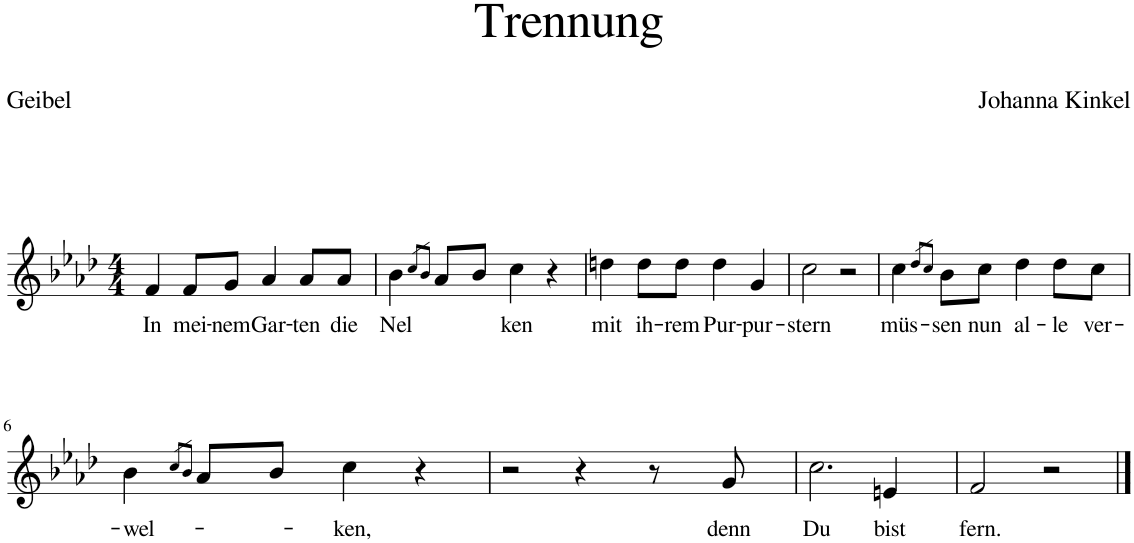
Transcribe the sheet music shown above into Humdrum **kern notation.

**kern	**text
*part1	*part1
*staff1	*staff1
*I"Piano	*
*I'Pno	*
*clefG2	*
*k[b-e-a-d-]	*
*M4/4	*
=1	=1
!	!LO:LY:b
4f/	In
!	!LO:LY:b
8f/L	mei-
!	!LO:LY:b
8g/J	-nem
!	!LO:LY:b
4a-/	Gar-
!	!LO:LY:b
8a-/L	-ten
!	!LO:LY:b
8a-/J	die
=2	=2
!	!LO:LY:b
4b-\	Nel
8qcc/L	.
8qb-/J	.
8a-/L	.
8b-/J	.
!	!LO:LY:b
4cc\	-ken
4r	.
=3	=3
!	!LO:LY:b
4ddn\	mit
!	!LO:LY:b
8dd\L	ih-
!	!LO:LY:b
8dd\J	-rem
!	!LO:LY:b
4dd\	Pur-
!	!LO:LY:b
4g/	-pur-
=4	=4
!	!LO:LY:b
2cc\	-stern
2r	.
=5	=5
!	!LO:LY:b
4cc\	müs-
8qdd-/L	.
8qcc/J	.
!	!LO:LY:b
8b-\L	-sen
!	!LO:LY:b
8cc\J	nun
!	!LO:LY:b
4dd-\	al-
!	!LO:LY:b
8dd-\L	-le
!	!LO:LY:b
8cc\J	ver-
!!LO:LB:g=z
=6	=6
!	!LO:LY:b
4b-\	-wel-
8qcc/L	.
8qb-/J	.
8a-/L	.
8b-/J	.
!	!LO:LY:b
4cc\	-ken,
4r	.
=7	=7
2r	.
4r	.
8r	.
!	!LO:LY:b
8g/	denn
=8	=8
!	!LO:LY:b
2.cc\	Du
!	!LO:LY:b
4en/	bist
=9	=9
!	!LO:LY:b
2f/	fern.
2r	.
==	==
*-	*-
